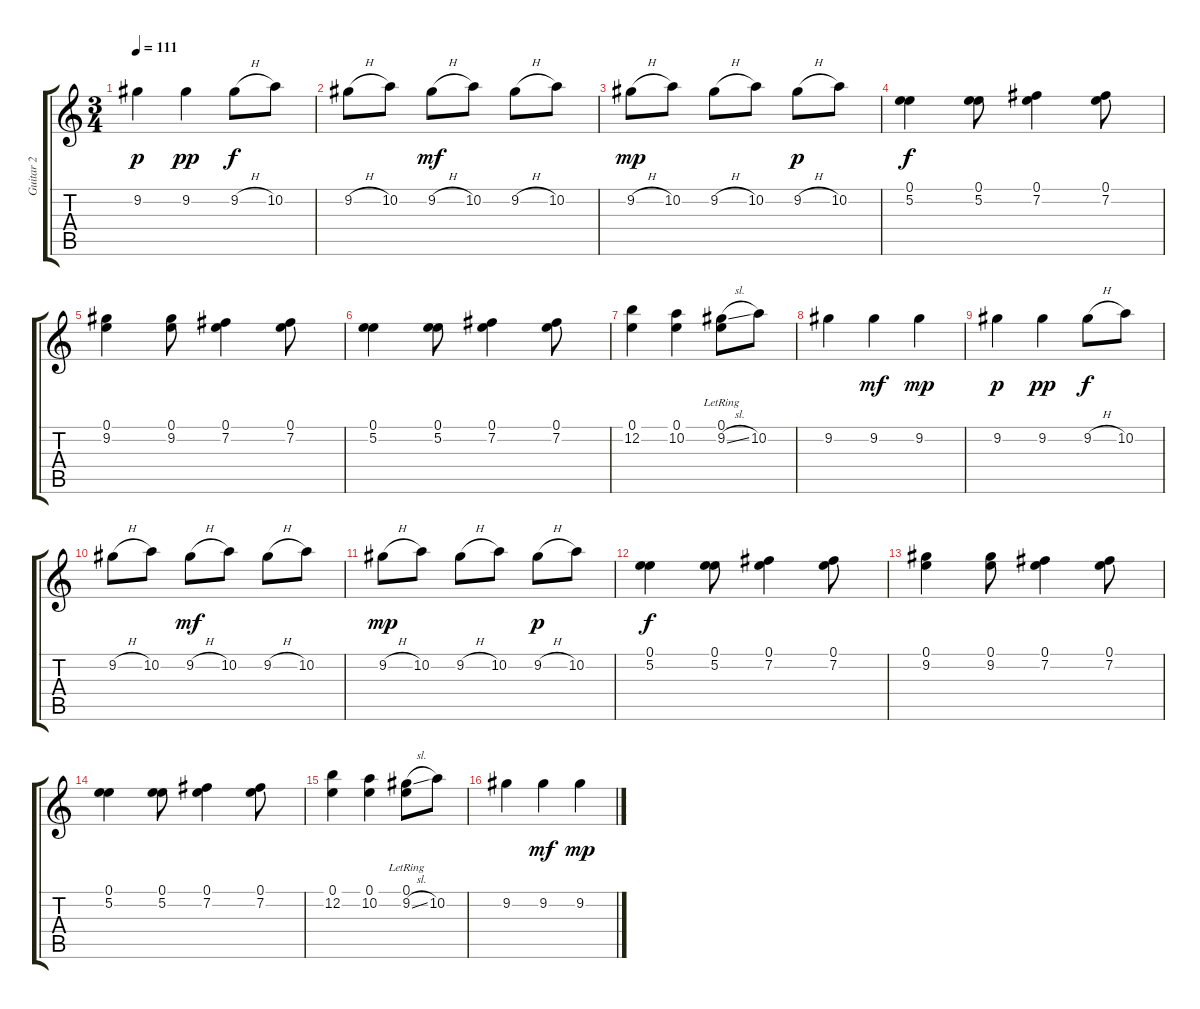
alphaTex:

\track ("Guitar 2" "Guitar 2") {instrument electricguitarjazz}
\staff {score tabs}
\tuning (E4 B3 G3 D3 A2 E2) {hide}
\ts (3 4)
\tempo 111
\clef g2
\ks c
9.2.4{dy p} 9.2.4{dy pp} 9.2{h}.8{dy f} 10.2.8 |
9.2{h}.8 10.2.8 9.2{h}.8{dy mf} 10.2.8 9.2{h}.8 10.2.8 |
9.2{h}.8{dy mp} 10.2.8 9.2{h}.8 10.2.8 9.2{h}.8{dy p} 10.2.8 |
(0.1 5.2).4{dy f} (0.1 5.2).8 (0.1 7.2).4 (0.1 7.2).8 |
(0.1 9.2).4 (0.1 9.2).8 (0.1 7.2).4 (0.1 7.2).8 |
(0.1 5.2).4 (0.1 5.2).8 (0.1 7.2).4 (0.1 7.2).8 |
(0.1 12.2).4 (0.1 10.2).4 (0.1{lr} 9.2{sl}).8 10.2.8 |
9.2.4 9.2.4{dy mf} 9.2.4{dy mp} |
9.2.4{dy p} 9.2.4{dy pp} 9.2{h}.8{dy f} 10.2.8 |
9.2{h}.8 10.2.8 9.2{h}.8{dy mf} 10.2.8 9.2{h}.8 10.2.8 |
9.2{h}.8{dy mp} 10.2.8 9.2{h}.8 10.2.8 9.2{h}.8{dy p} 10.2.8 |
(0.1 5.2).4{dy f} (0.1 5.2).8 (0.1 7.2).4 (0.1 7.2).8 |
(0.1 9.2).4 (0.1 9.2).8 (0.1 7.2).4 (0.1 7.2).8 |
(0.1 5.2).4 (0.1 5.2).8 (0.1 7.2).4 (0.1 7.2).8 |
(0.1 12.2).4 (0.1 10.2).4 (0.1{lr} 9.2{sl}).8 10.2.8 |
9.2.4 9.2.4{dy mf} 9.2.4{dy mp}
